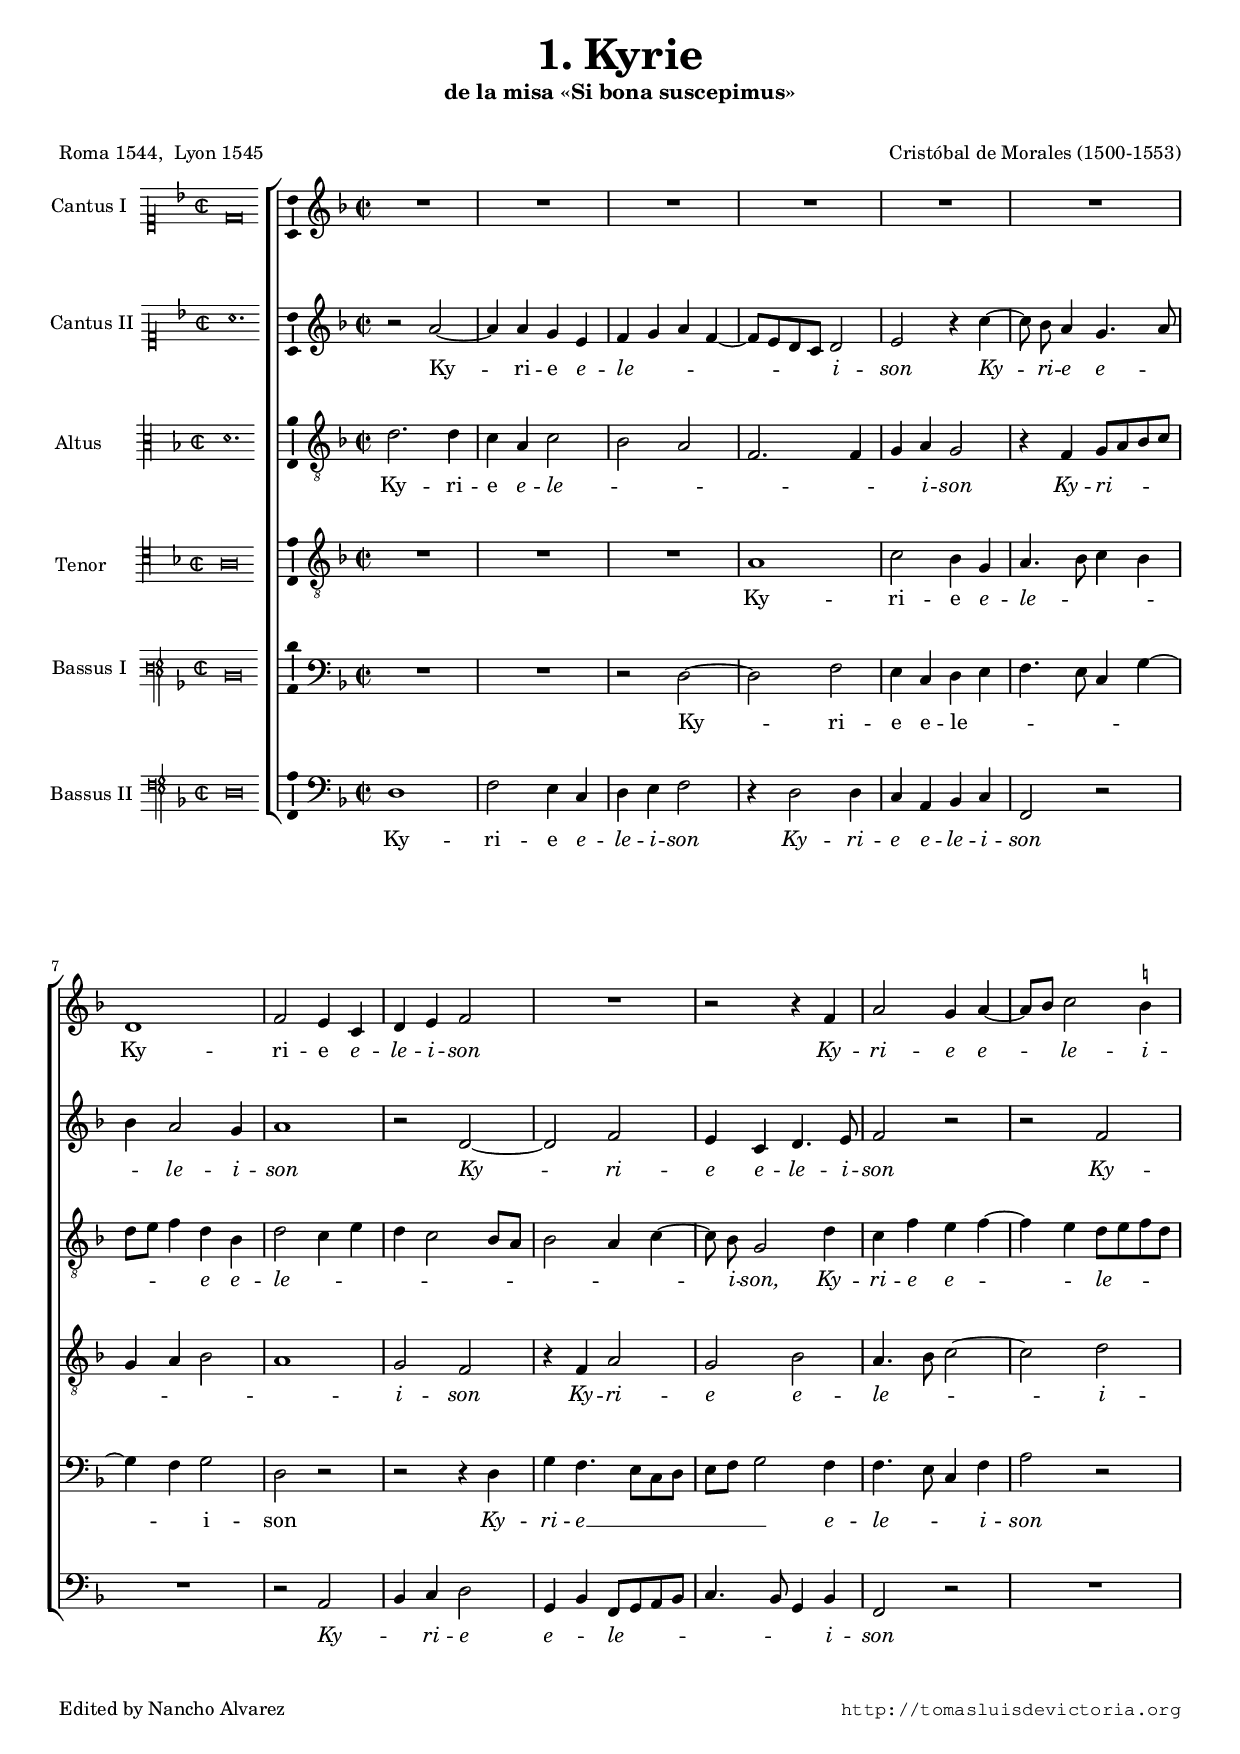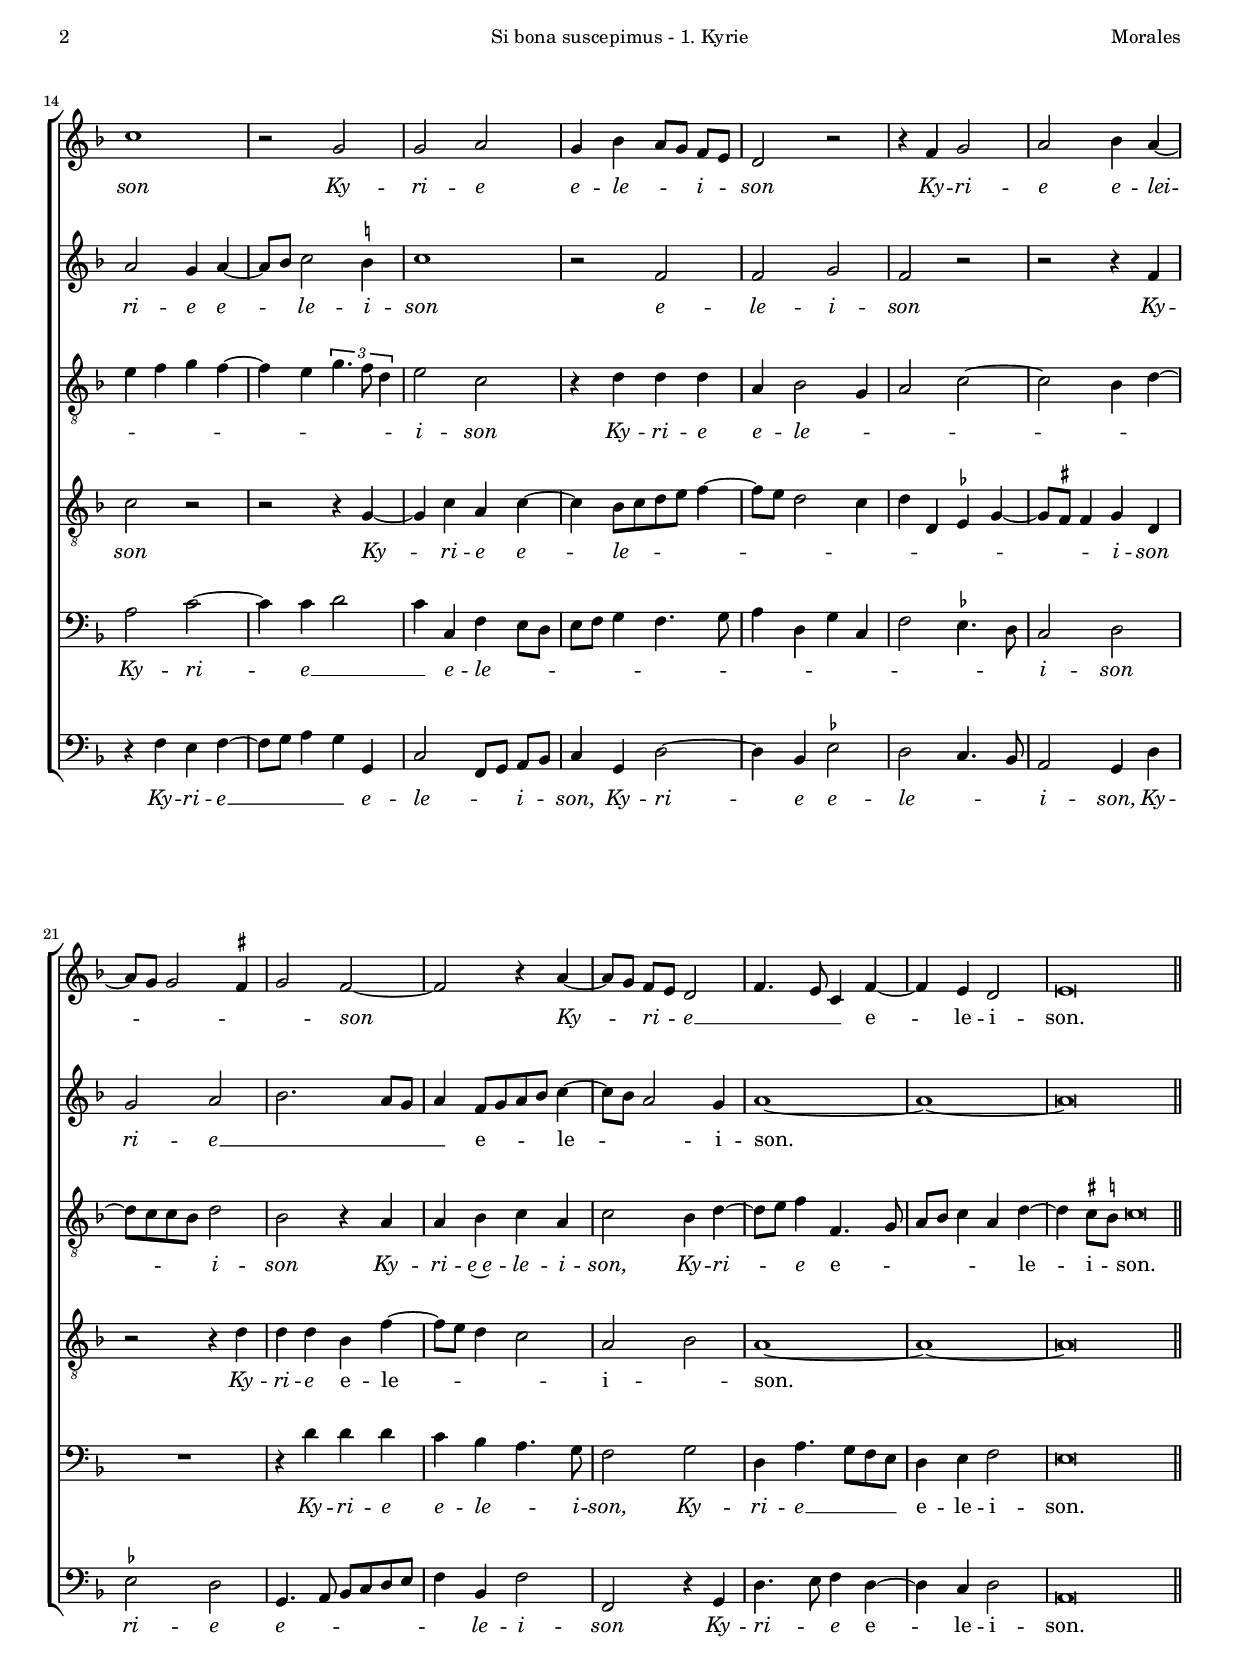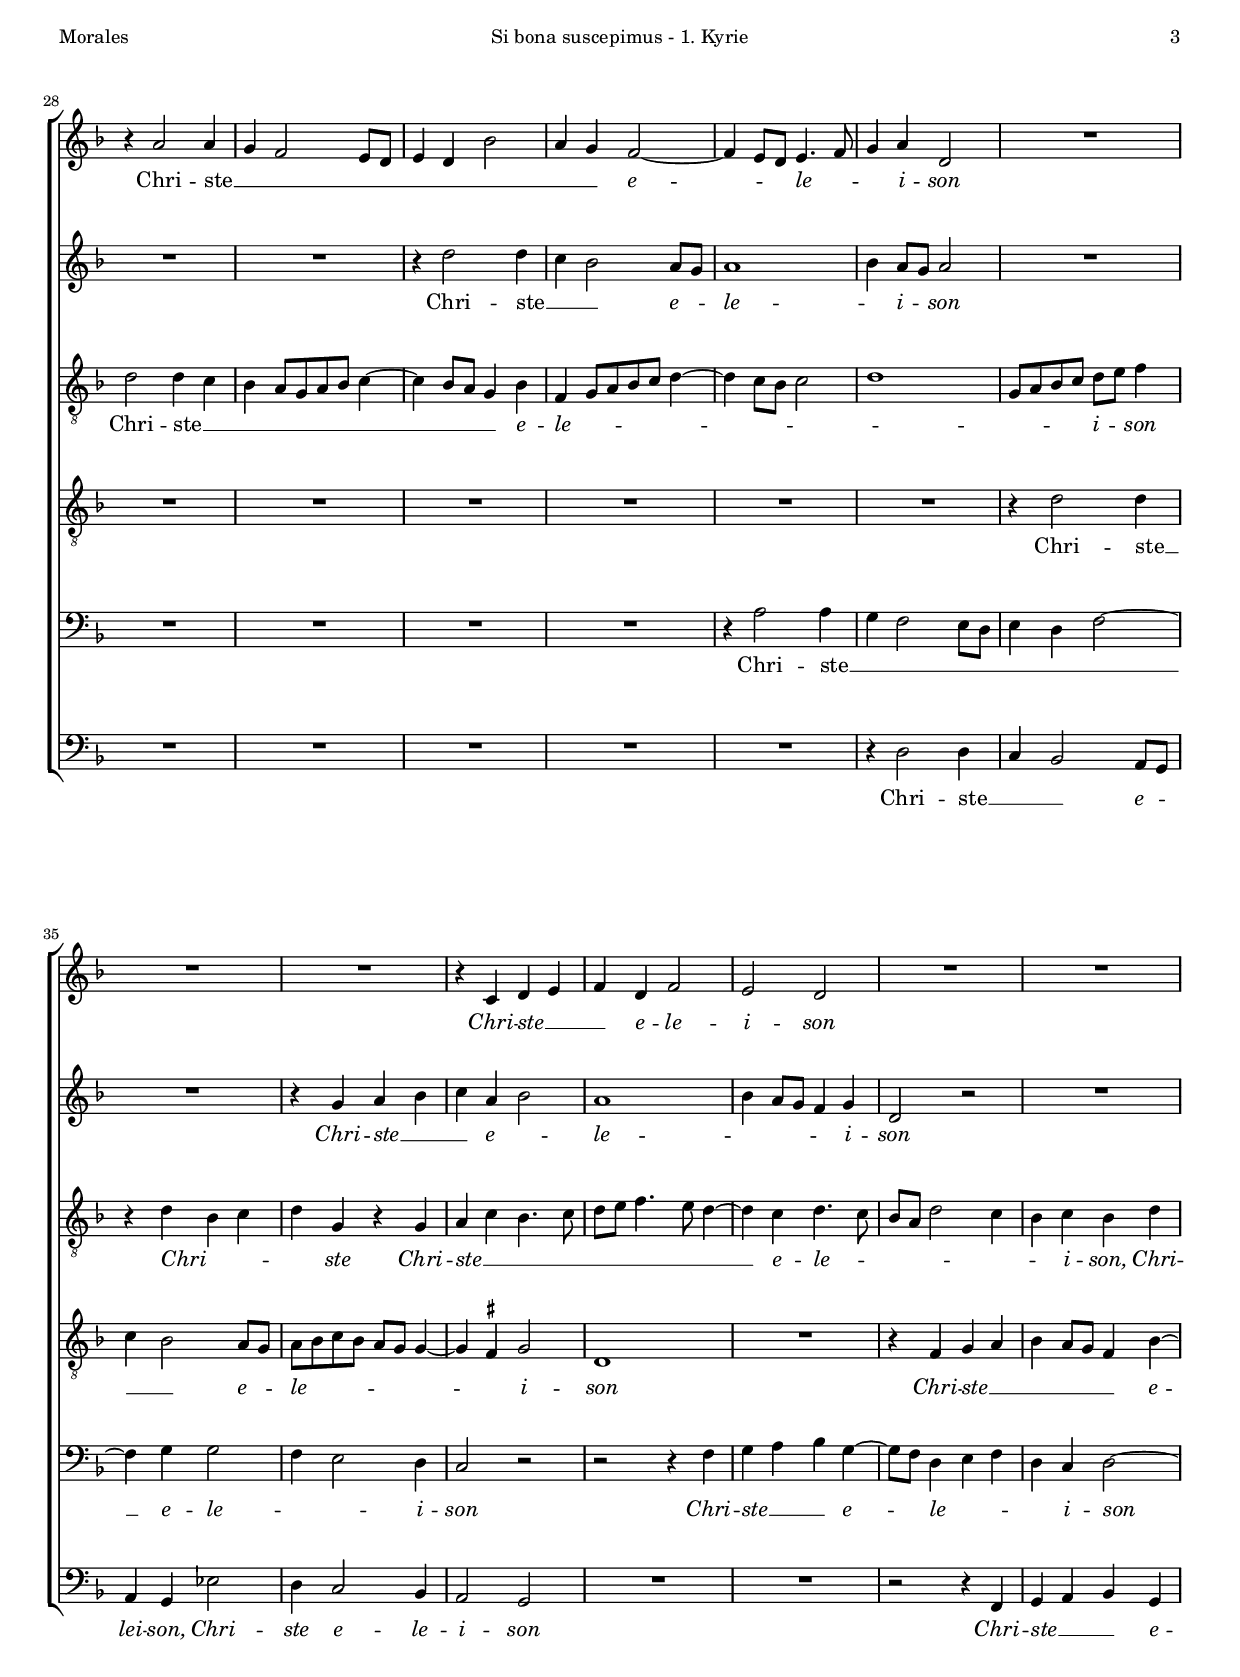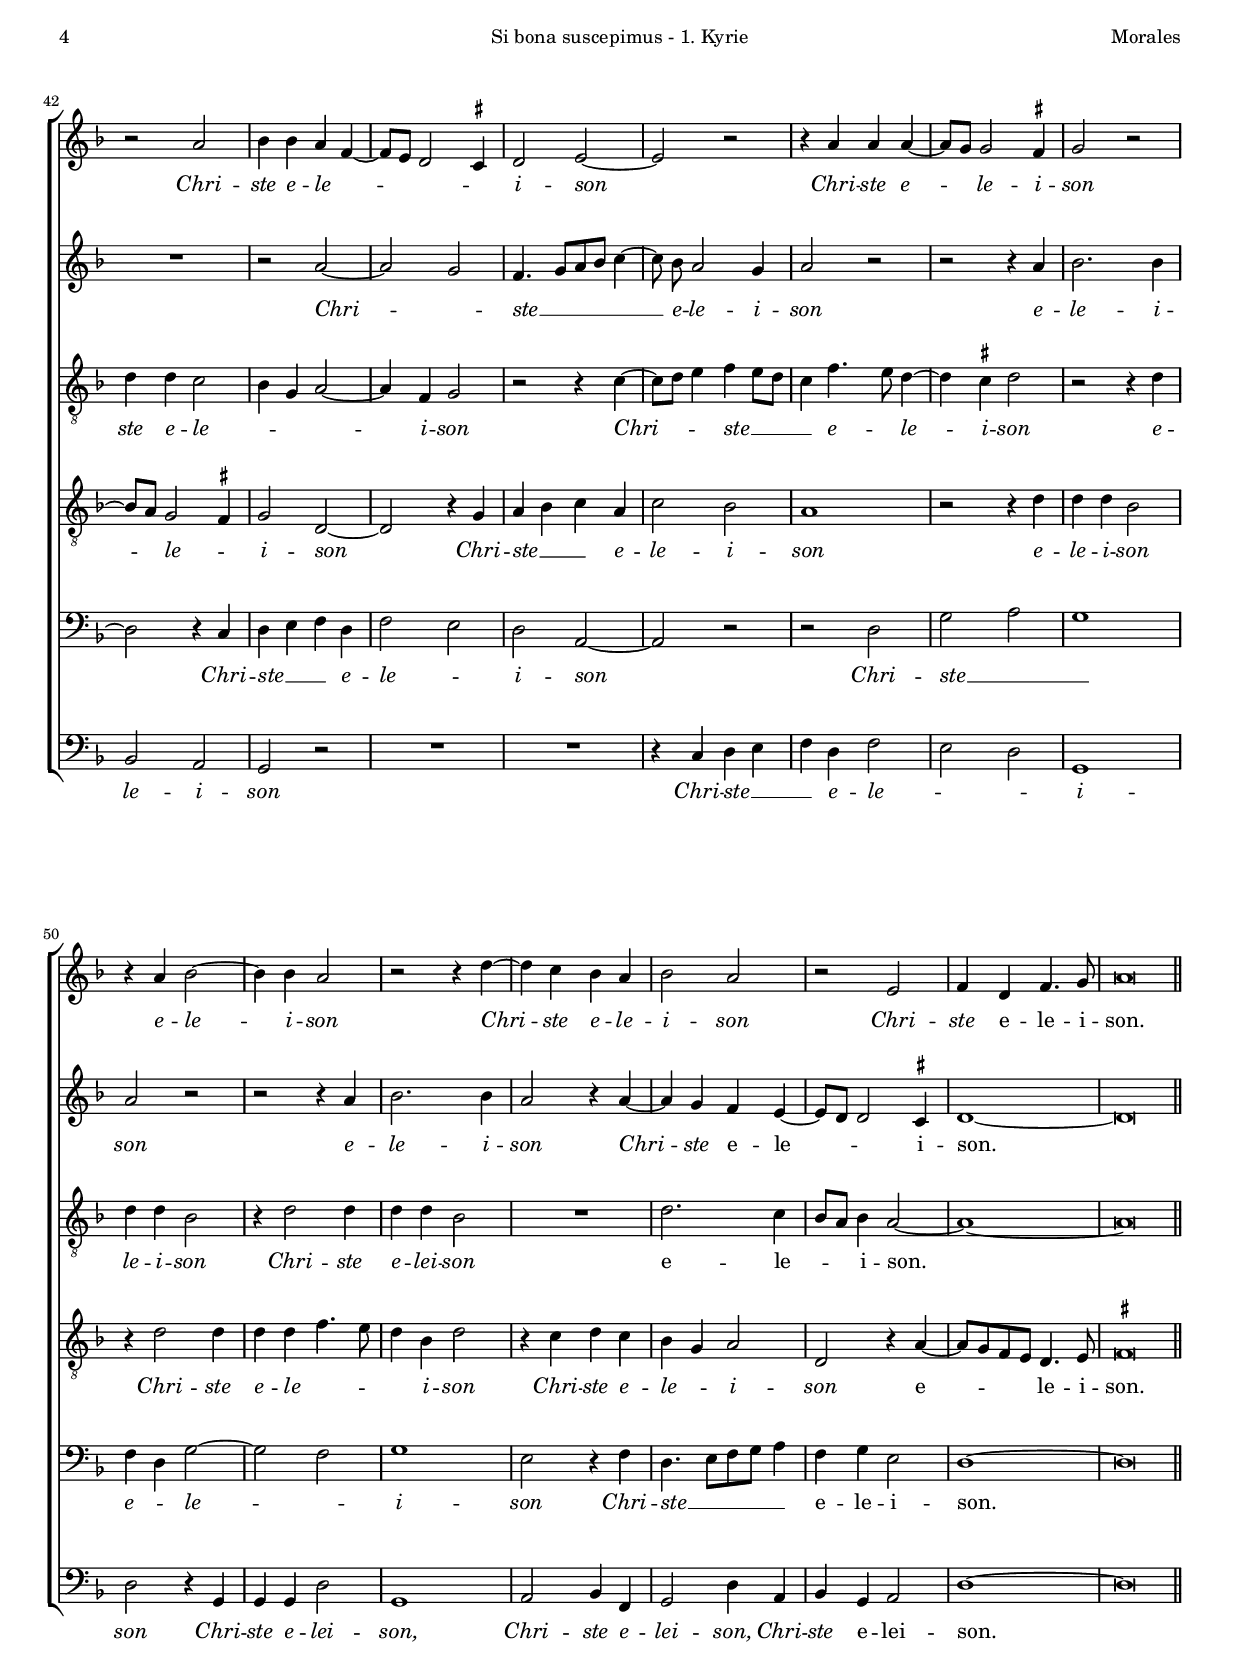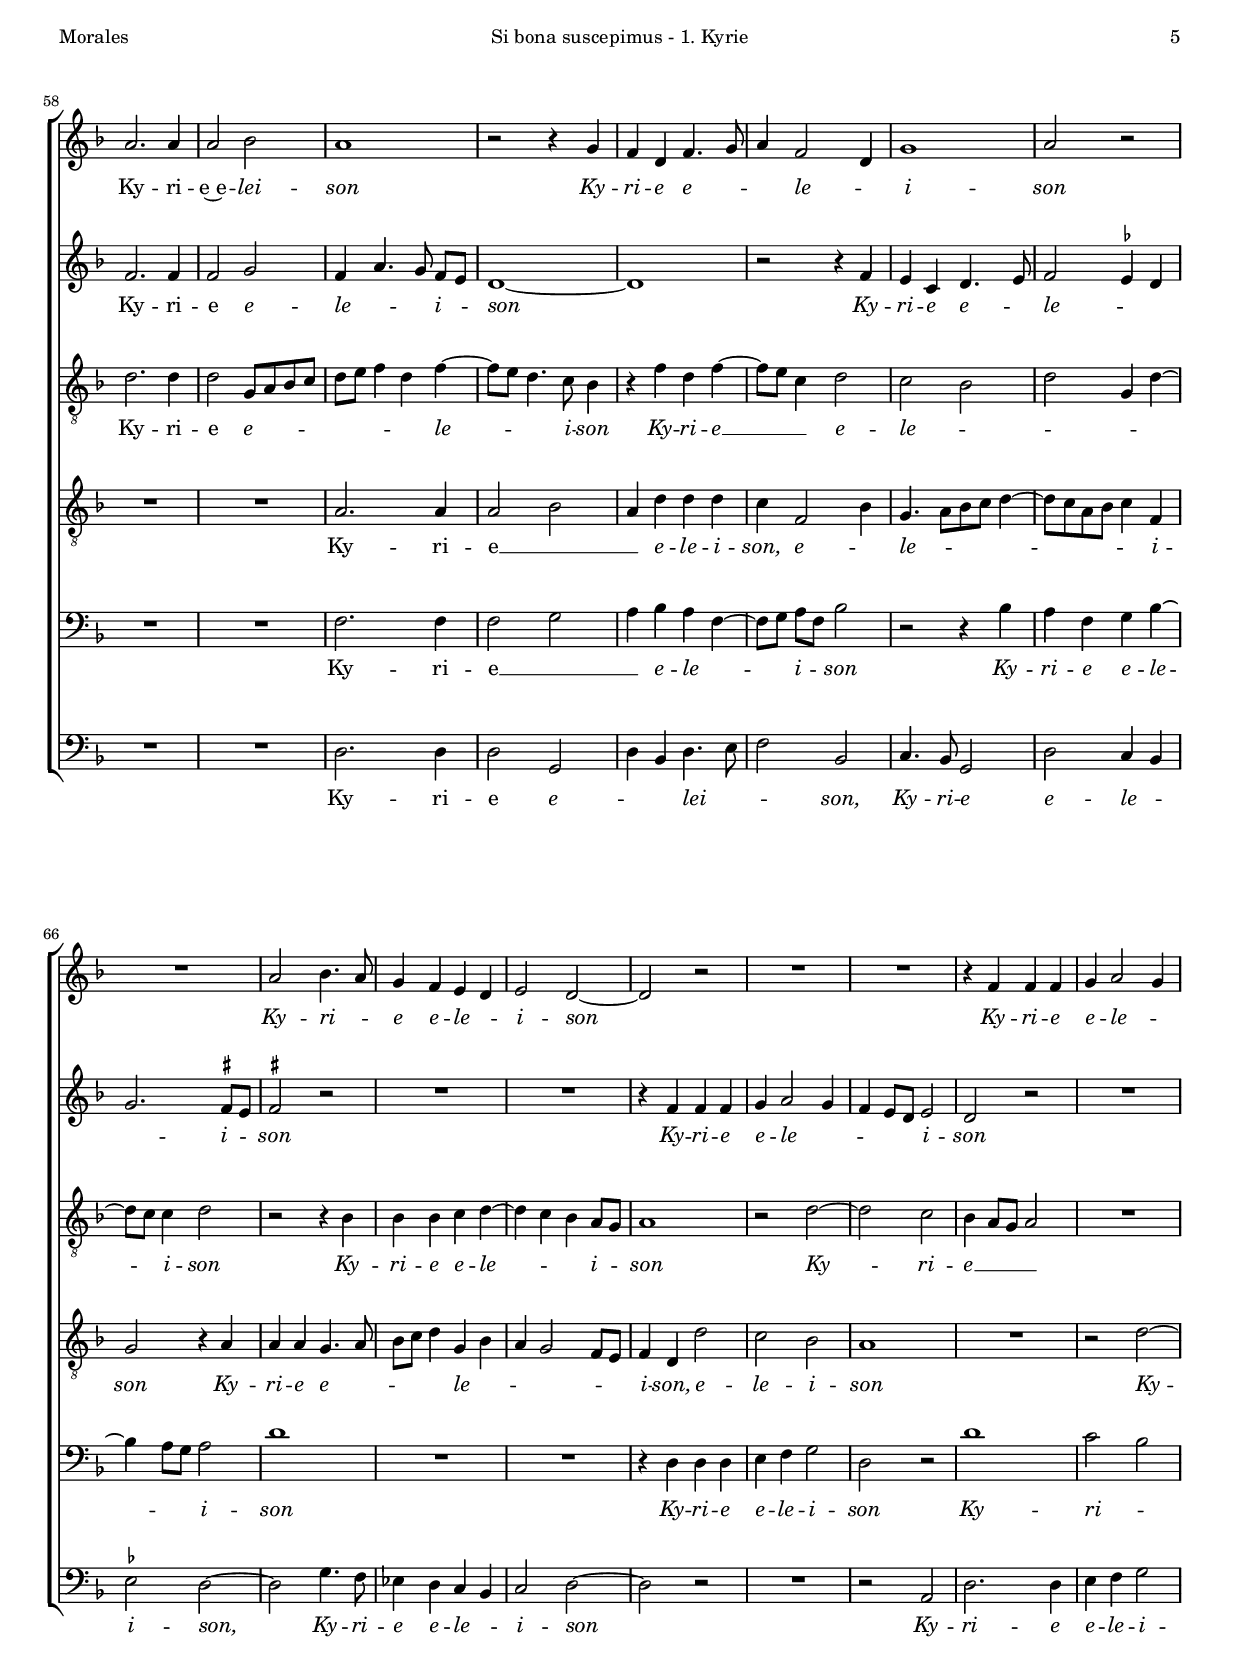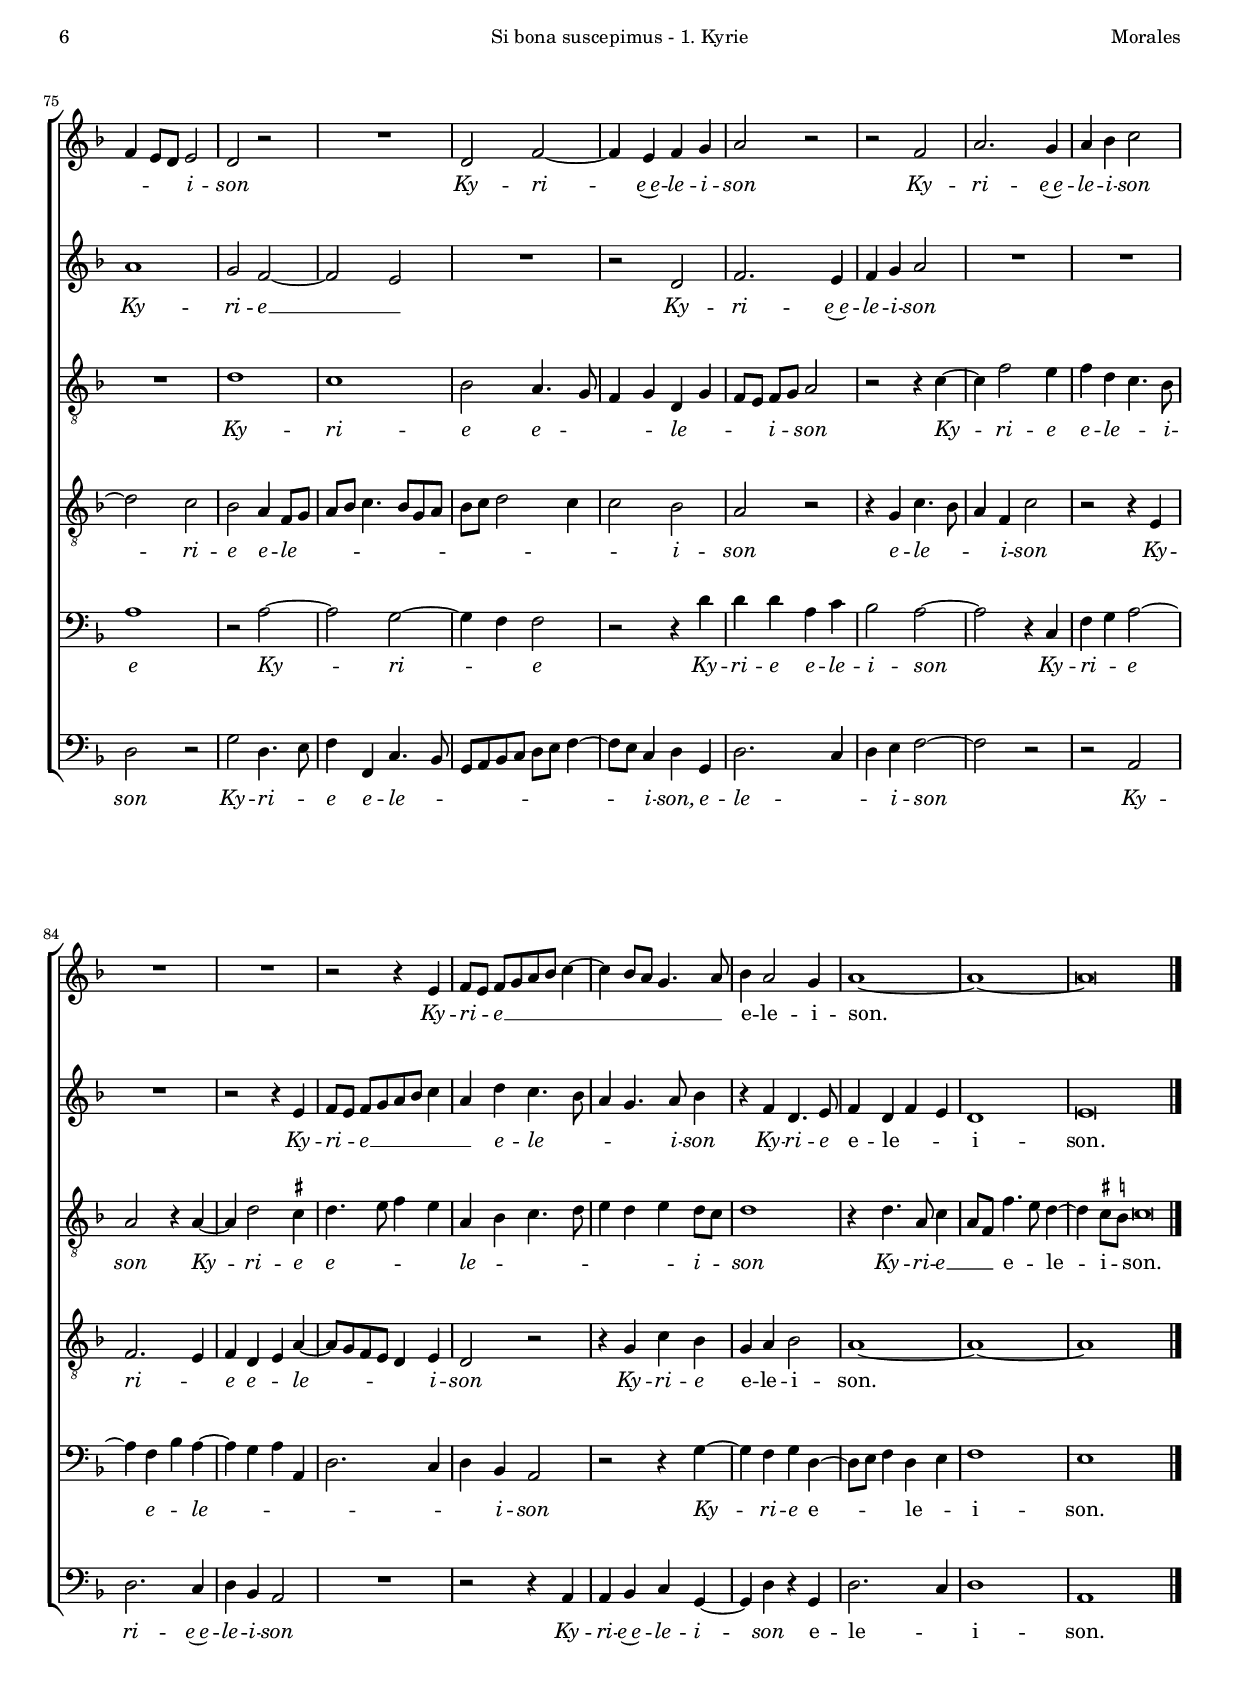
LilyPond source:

\version "2.18.0"

#(set-default-paper-size "a4")
#(set-global-staff-size 16.5)
#(ly:set-option 'point-and-click #f)
%mobile -s13.0 -i3.0

italicas=\override LyricText.font-shape = #'italic
rectas=\override LyricText.font-shape = #'upright
ss=\once \set suggestAccidentals = ##t
incipitwidth = 20
mtempo={\tempo 4 = 100}
mtempob={\tempo 4 = 50}

htitle="Si bona suscepimus - 1. Kyrie"
hcomposer="Morales"

\header {
	title=\markup{\fontsize #3 "1. Kyrie"}
	subtitle="de la misa «Si bona suscepimus»"
	subsubtitle=\markup{\null \vspace #1 }
	composer="Cristóbal de Morales (1500-1553)"
        pdfauthor=\composer
	%opus="(-)"
	poet=\markup{"Roma 1544,  Lyon 1545"}
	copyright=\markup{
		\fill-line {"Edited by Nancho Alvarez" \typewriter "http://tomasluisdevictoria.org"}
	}
%	tagline=""
}


global={\key f \major \time 2/2  \skip 1*27 \bar "||" \break
					\skip 1*30 \bar "||" \break
					\skip 1*35 \bar "|."
}

cantus={
	R1*4/4 |
	R1*4/4 |
	R1*4/4 |
	R1*4/4 |
%5
	R1*4/4 |
	R1*4/4 |
	d'1 |
	f'2 e'4 c' |
	d' e' f'2 |
%10
	R1*4/4 |
	r2 r4 f' |
	a'2 g'4 a' ~ |
	a'8 bes' c''2 \ss b'4 |
	c''1 |
%15
	r2 g' |
	g' a' |
	g'4 bes' a'8 g'  f'[ e'] |
	d'2 r |
	r4 f' g'2 |
%20
	a' bes'4 a' ~ |
	a'8 g' g'2 \ss fis'4 |
	g'2 f' ~ |
	f' r4 a' ~ |
	 a'8[ g']  f'[ e'] d'2 |
%25
	f'4. e'8 c'4 f' ~ |
	f' e' d'2 |
	e'\breve*1/2 |
	r4 a'2 a'4 |
	g' f'2 e'8 d' |
%30
	e'4 d' bes'2 |
	a'4 g' f'2 ~ |
	f'4 e'8 d' e'4. f'8 |
	g'4 a' d'2 |
	R1*4/4 |
%35
	R1*4/4 |
	R1*4/4 |
	r4 c' d' e' |
	f' d' f'2 |
	e' d' |
%40
	R1*4/4 |
	R1*4/4 |
	r2 a' |
	bes'4 bes' a' f' ~ |
	f'8 e' d'2 \ss cis'4 |
%45
	d'2 e' ~ |
	e' r |
	r4 a' a' a' ~ |
	a'8 g' g'2 \ss fis'4 |
	g'2 r |
%50
	r4 a' bes'2 ~ |
	bes'4 bes' a'2 |
	r r4 d'' ~ |
	d'' c'' bes' a' |
	bes'2 a' |
%55
	r e' |
	f'4 d' f'4. g'8 |
	a'\breve*1/2 |
	a'2. a'4 |
	a'2 bes' |
%60
	a'1 |
	r2 r4 g' |
	f' d' f'4. g'8 |
	a'4 f'2 d'4 |
	g'1 |
%65
	a'2 r |
	R1*4/4 |
	a'2 bes'4. a'8 |
	g'4 f' e' d' |
	e'2 d' ~ |
%70
	d' r |
	R1*4/4 |
	R1*4/4 |
	r4 f' f' f' |
	g' a'2 g'4 |
%75
	f' e'8 d' e'2 |
	d' r |
	R1*4/4 |
	d'2 f' ~ |
	f'4 e' f' g' |
%80
	a'2 r |
	r f' |
	a'2. g'4 |
	a' bes' c''2 |
	R1*4/4 |
%85
	R1*4/4 |
	r2 r4 e' |
	 f'8[ e']  f'[ g' a' bes'] c''4 ~ |
	c'' bes'8 a' g'4. a'8 |
	bes'4 a'2 g'4 |
%90
	a'1 ~ |
	a' ~ |
	a'\breve*1/2
}

cantusdos={
	r2 a' ~ |
	a'4 a' g' e' |
	f' g' a' f' ~ |
	f'8 e' d' c' d'2 |
%5
	e' r4 c'' ~ |
	\set Staff.autoBeaming = ##f
	c''8 bes' a'4 g'4. a'8 |
	\set Staff.autoBeaming = ##t
	bes'4 a'2 g'4 |
	a'1 |
	r2 d' ~ |
%10
	d' f' |
	e'4 c' d'4. e'8 |
	f'2 r |
	r f' |
	a' g'4 a' ~ |
%15
	a'8 bes' c''2 \ss b'4 |
	c''1 |
	r2 f' |
	f' g' |
	f' r |
%20
	r r4 f' |
	g'2 a' |
	bes'2. a'8 g' |
	a'4  f'8[ g' a' bes'] c''4 ~ |
	c''8 bes' a'2 g'4 |
%25
	a'1 ~ |
	a' ~ |
	a'\breve*1/2 |
	R1*4/4 |
	R1*4/4 |
%30
	r4 d''2 d''4 |
	c'' bes'2 a'8 g' |
	a'1 |
	bes'4 a'8 g' a'2 |
	R1*4/4 |
%35
	R1*4/4 |
	r4 g' a' bes' |
	c'' a' bes'2 |
	a'1 |
	bes'4 a'8 g' f'4 g' |
%40
	d'2 r |
	R1*4/4 |
	R1*4/4 |
	r2 a' ~ |
	a' g' |
%45
	f'4.  g'8[ a' bes'] c''4 ~ |
	\set Staff.autoBeaming = ##f
	c''8 bes' a'2 g'4 |
	\set Staff.autoBeaming = ##t
	a'2 r |
	r r4 a' |
	bes'2. bes'4 |
%50
	a'2 r |
	r r4 a' |
	bes'2. bes'4 |
	a'2 r4 a' ~ |
	a' g' f' e' ~ |
%55
	e'8 d' d'2 \ss cis'4 |
	d'1 ~ |
	d'\breve*1/2 |
	f'2. f'4 |
	f'2 g' |
%60
	f'4 a'4. g'8  f'[ e'] |
	d'1 ~ |
	d' |
	r2 r4 f' |
	e' c' d'4. e'8 |
%65
	f'2 \ss ees'4 d' |
	g'2. \ss fis'8 e' |
	\ss fis'2 r |
	R1*4/4 |
	R1*4/4 |
%70
	r4 f' f' f' |
	g' a'2 g'4 |
	f' e'8 d' e'2 |
	d' r |
	R1*4/4 |
%75
	a'1 |
	g'2 f' ~ |
	f' e' |
	R1*4/4 |
	r2 d' |
%80
	f'2. e'4 |
	f' g' a'2 |
	R1*4/4 |
	R1*4/4 |
	R1*4/4 |
%85
	r2 r4 e' |
	 f'8[ e']  f'[ g' a' bes'] c''4 |
	a' d'' c''4. bes'8 |
	a'4 g'4. a'8 bes'4 |
	r f' d'4. e'8 |
%90
	f'4 d' f' e' |
	d'1 |
	e'\breve*1/2 
}

altus={
	d'2. d'4 |
	c' a c'2 |
	bes a |
	f2. f4 |
%5
	g a g2 |
	r4 f g8 a bes c' |
	d' e' f'4 d' bes |
	d'2 c'4 e' |
	d' c'2 bes8 a |
%10
	bes2 a4 c' ~ |
	\set Staff.autoBeaming = ##f
	c'8 bes g2 d'4 |
	\set Staff.autoBeaming = ##t
	c' f' e' f' ~ |
	f' e' d'8 e' f' d' |
	e'4 f' g' f' ~ |
%15
	f' e'
	\tupletUp
	\times 2/3{g'4. f'8 d'4}
	e'2 c' |
	r4 d' d' d' |
	a bes2 g4 |
	a2 c' ~ |
%20
	c' bes4 d' ~ |
	d'8 c' c' bes d'2 |
	bes r4 a |
	a bes c' a |
	c'2 bes4 d' ~ |
%25
	d'8 e' f'4 f4. g8 |
	a bes c'4 a d' ~ |
	d' \ss cis'8 \ss b \mtempob cis'\breve*1/4 |
	\mtempo 
	d'2 d'4 c' |
	bes  a8[ g a bes] c'4 ~ |
%30
	c' bes8 a g4 bes |
	f  g8[ a bes c'] d'4 ~ |
	d' c'8 bes c'2 |
	d'1 |
	g8 a bes c' d' e' f'4 |
%35
	r d' bes c' |
	d' g r g |
	a c' bes4. c'8 |
	d' e' f'4. e'8 d'4 ~ |
	d' c' d'4. c'8 |
%40
	bes a d'2 c'4 |
	bes c' bes d' |
	d' d' c'2 |
	bes4 g a2 ~ |
	a4 f g2 |
%45
	r r4 c' ~ |
	c'8 d' e'4 f' e'8 d' |
	c'4 f'4. e'8 d'4 ~ |
	d' \ss cis' d'2 |
	r r4 d' |
%50
	d' d' bes2 |
	r4 d'2 d'4 |
	d' d' bes2 |
	R1*4/4 |
	d'2. c'4 |
%55
	bes8 a bes4 a2 ~ |
	a1 ~ |
	a\breve*1/2 |
	d'2. d'4 |
	d'2 g8 a bes c' |
%60
	d' e' f'4 d' f' ~ |
	f'8 e' d'4. c'8 bes4 |
	r f' d' f' ~ |
	f'8 e' c'4 d'2 |
	c' bes |
%65
	d' g4 d' ~ |
	d'8 c' c'4 d'2 |
	r r4 bes |
	bes bes c' d' ~ |
	d' c' bes a8 g |
%70
	a1 |
	r2 d' ~ |
	d' c' |
	bes4 a8 g a2 |
	R1*4/4 |
%75
	R1*4/4 |
	d'1 |
	c' |
	bes2 a4. g8 |
	f4 g d g |
%80
	 f8[ e]  f[ g] a2 |
	r r4 c' ~ |
	c' f'2 e'4 |
	f' d' c'4. bes8 |
	a2 r4 a ~ |
%85
	a d'2 \ss cis'4 |
	d'4. e'8 f'4 e' |
	a bes c'4. d'8 |
	e'4 d' e' d'8 c' |
	d'1 |
%90
	r4 d'4. a8 c'4 |
	a8 f f'4. e'8 d'4 ~ |
	d' \ss cis'8 \ss b \mtempob cis'\breve*1/4
}

tenor={
	R1*4/4 |
	R1*4/4 |
	R1*4/4 |
	a1 |
%5
	c'2 bes4 g |
	a4. bes8 c'4 bes |
	g a bes2 |
	a1 |
	g2 f |
%10
	r4 f a2 |
	g bes |
	a4. bes8 c'2 ~ |
	c' d' |
	c' r |
%15
	r r4 g ~ |
	g c' a c' ~ |
	c'  bes8[ c' d' e'] f'4 ~ |
	f'8 e' d'2 c'4 |
	d' d \ss ees g ~ |
%20
	g8 \ss fis fis4 g d |
	r2 r4 d' |
	d' d' bes f' ~ |
	f'8 e' d'4 c'2 |
	a bes |
%25
	a1 ~ |
	a ~ |
	a\breve*1/2 |
	R1*4/4 |
	R1*4/4 |
%30
	R1*4/4 |
	R1*4/4 |
	R1*4/4 |
	R1*4/4 |
	r4 d'2 d'4 |
%35
	c' bes2 a8 g |
	a bes c' bes a g g4 ~ |
	g \ss fis g2 |
	d1 |
	R1*4/4 |
%40
	r4 f g a |
	bes a8 g f4 bes ~ |
	bes8 a g2 \ss fis4 |
	g2 d ~ |
	d r4 g |
%45
	a bes c' a |
	c'2 bes |
	a1 |
	r2 r4 d' |
	d' d' bes2 |
%50
	r4 d'2 d'4 |
	d' d' f'4. e'8 |
	d'4 bes d'2 |
	r4 c' d' c' |
	bes g a2 |
%55
	d r4 a ~ |
	a8 g f e d4. e8 |
	\ss fis\breve*1/2 |
	R1*4/4 |
	R1*4/4 |
%60
	a2. a4 |
	a2 bes |
	a4 d' d' d' |
	c' f2 bes4 |
	g4.  a8[ bes c'] d'4 ~ |
%65
	d'8 c' a bes c'4 f |
	g2 r4 a |
	a a g4. a8 |
	bes c' d'4 g bes |
	a g2 f8 e |
%70
	f4 d d'2 |
	c' bes |
	a1 |
	R1*4/4 |
	r2 d' ~ |
%75
	d' c' |
	bes a4 f8 g |
	a bes c'4. bes8 g a |
	bes c' d'2 c'4 |
	c'2 bes |
%80
	a r |
	r4 g c'4. bes8 |
	a4 f c'2 |
	r r4 e |
	f2. e4 |
%85
	f d e a ~ |
	a8 g f e d4 e |
	d2 r |
	r4 g c' bes |
	g a bes2 |
%90
	a1 ~ |
	a ~ |
	a 
}

bassus={
	R1*4/4 |
	R1*4/4 |
	r2 d ~ |
	d f |
%5
	e4 c d e |
	f4. e8 c4 g ~ |
	g f g2 |
	d r |
	r r4 d |
%10
	g f4. e8 c d |
	e f g2 f4 |
	f4. e8 c4 f |
	a2 r |
	a c' ~ |
%15
	c'4 c' d'2 |
	c'4 c f e8 d |
	e f g4 f4. g8 |
	a4 d g c |
	f2 \ss ees4. d8 |
%20
	c2 d |
	R1*4/4 |
	r4 d' d' d' |
	c' bes a4. g8 |
	f2 g |
%25
	d4 a4. g8 f e |
	d4 e f2 |
	e\breve*1/2 |
	R1*4/4 |
	R1*4/4 |
%30
	R1*4/4 |
	R1*4/4 |
	r4 a2 a4 |
	g f2 e8 d |
	e4 d f2 ~ |
%35
	f4 g g2 |
	f4 e2 d4 |
	c2 r |
	r r4 f |
	g a bes g ~ |
%40
	g8 f d4 e f |
	d c d2 ~ |
	d r4 c |
	d e f d |
	f2 e |
%45
	d a, ~ |
	a, r |
	r d |
	g a |
	g1 |
%50
	f4 d g2 ~ |
	g f |
	g1 |
	e2 r4 f |
	d4.  e8[ f g] a4 |
%55
	f g e2 |
	d1 ~ |
	d\breve*1/2 |
	R1*4/4 |
	R1*4/4 |
%60
	f2. f4 |
	f2 g |
	a4 bes a f ~ |
	 f8[ g]  a[ f] bes2 |
	r r4 bes |
%65
	a f g bes ~ |
	bes a8 g a2 |
	d'1 |
	R1*4/4 |
	R1*4/4 |
%70
	r4 d d d |
	e f g2 |
	d r |
	d'1 |
	c'2 bes |
%75
	a1 |
	r2 a ~ |
	a g ~ |
	g4 f f2 |
	r r4 d' |
%80
	d' d' a c' |
	bes2 a ~ |
	a r4 c |
	f g a2 ~ |
	a4 f bes a ~ |
%85
	a g a a, |
	d2. c4 |
	d bes, a,2 |
	r r4 g ~ |
	g f g d ~ |
%90
	d8 e f4 d e |
	f1 |
	e
}

bassusdos={
	d1 |
	f2 e4 c |
	d e f2 |
	r4 d2 d4 |
%5
	c a, bes, c |
	f,2 r |
	R1*4/4 |
	r2 a, |
	bes,4 c d2 |
%10
	g,4 bes, f,8 g, a, bes, |
	c4. bes,8 g,4 bes, |
	f,2 r |
	R1*4/4 |
	r4 f e f ~ |
%15
	f8 g a4 g g, |
	c2  f,8[ g,]  a,[ bes,] |
	c4 g, d2 ~ |
	d4 bes, \ss ees2 |
	d c4. bes,8 |
%20
	a,2 g,4 d |
	\ss ees2 d |
	g,4. a,8 bes, c d e |
	f4 bes, f2 |
	f, r4 g, |
%25
	d4. e8 f4 d ~ |
	d c d2 |
	a,\breve*1/2 |
	R1*4/4 |
	R1*4/4 |
%30
	R1*4/4 |
	R1*4/4 |
	R1*4/4 |
	r4 d2 d4 |
	c bes,2 a,8 g, |
%35
	a,4 g, ees2 |
	d4 c2 bes,4 |
	a,2 g, |
	R1*4/4 |
	R1*4/4 |
%40
	r2 r4 f, |
	g, a, bes, g, |
	bes,2 a, |
	g, r |
	R1*4/4 |
%45
	R1*4/4 |
	r4 c d e |
	f d f2 |
	e d |
	g,1 |
%50
	d2 r4 g, |
	g, g, d2 |
	g,1 |
	a,2 bes,4 f, |
	g,2 d4 a, |
%55
	bes, g, a,2 |
	d1 ~ |
	d\breve*1/2 |
	R1*4/4 |
	R1*4/4 |
%60
	d2. d4 |
	d2 g, |
	d4 bes, d4. e8 |
	f2 bes, |
	c4. bes,8 g,2 |
%65
	d c4 bes, |
	\ss ees2 d ~ |
	d g4. f8 |
	ees4 d c bes, |
	c2 d ~ |
%70
	d r |
	R1*4/4 |
	r2 a, |
	d2. d4 |
	e f g2 |
%75
	d r |
	g d4. e8 |
	f4 f, c4. bes,8 |
	g, a, bes, c d e f4 ~ |
	f8 e c4 d g, |
%80
	d2. c4 |
	d e f2 ~ |
	f r |
	r a, |
	d2. c4 |
%85
	d bes, a,2 |
	R1*4/4 |
	r2 r4 a, |
	a, bes, c g, ~ |
	g, d r g, |
%90
	d2. c4 |
	d1 |
	a,
}

textocantus=\lyricmode{
Ky -- ri -- e
\italicas
e -- le -- i -- son
Ky -- ri -- e e -- _ _ le -- i -- son
Ky -- ri -- e e -- le -- _ _ i -- _ son
Ky -- ri -- e e -- lei -- _ _ _ _ _ son _ 
Ky -- _ _ ri -- _ e __ _ _ _ 
\rectas
e -- _ le -- i -- son.
Chri -- ste __ _ _ _ _ _ _ _ _ _ 
\italicas
e -- _ _ _ le -- _ _ i -- son
Chri -- ste __ _ _ e -- le -- i -- son
Chri -- ste e -- le -- _ _ _ _ _ i -- son _
Chri -- ste e -- _ _ le -- i -- son
e -- le -- _ i -- son
Chri -- _ ste e -- le -- i -- son
Chri -- ste 
\rectas
e -- le -- i -- son.
Ky -- ri -- e~e -- 
\italicas
lei -- son
Ky -- ri -- e e -- _ _ le -- _ i -- son
Ky -- ri -- _ e e -- le -- _ i -- son _
Ky -- ri -- e e -- le -- _ _ _ _ i -- son
Ky -- ri -- _ e~e -- le -- i -- son
Ky -- ri -- e~e -- le -- i -- son
Ky -- ri -- _ e __ _ _ _ _ _ _ _ _ _ 
\rectas
e -- le -- i -- son. _ _ 
}

textocantusdos=\lyricmode{
Ky -- _ ri -- e 
\italicas
e -- le -- _ _ _ _ _ _ _ i -- son
Ky -- _ ri -- e e -- _ _ le -- i -- son
Ky -- _ ri -- e e -- le -- i -- son
Ky -- ri -- e e -- _ _ le -- i -- son
e -- le -- i -- son
Ky -- ri -- e __ _ _ _ _ 
\rectas
e -- _ _ _ le -- _ _ _ i -- son. _ _ 
Chri -- ste __ _ _ 
\italicas
e -- _ le -- _ i -- _ son
Chri -- ste __ _ _ e -- _ le -- _ _ _ _ i -- son
Chri -- _ _ ste __ _ _ _ _ _ e -- le -- i -- son
e -- le -- i -- son
e -- le -- i -- son
Chri -- _ ste 
\rectas
e -- le -- _ _ _ i -- son. _
Ky -- ri -- e
\italicas
e -- le -- _ _ i -- _ son _
Ky -- ri -- e e -- _ le -- _ _ _ i -- _ son
Ky -- ri -- e e -- le -- _ _ _ _ i -- son
Ky -- ri -- e __ _ _ 
Ky -- ri -- e~e -- le -- i -- son
Ky -- ri -- _ e __ _ _ _ _ _ e -- le -- _ _ _ i -- son
Ky -- ri -- e 
\rectas
e -- le -- _ _ i -- son.
}

textoaltus=\lyricmode{
Ky -- ri -- e
\italicas
e -- le -- _ _ _ _ _ i -- son
Ky -- ri -- _ _ _ _ _ _ e e -- le -- _ _ _ _ _ _ _ _ _ _ i -- son,
Ky -- ri -- e e -- _ _ _ le -- _ _ _ _ _ _ _ _ _ _ _ _ i -- son
Ky -- ri -- e e -- le -- _ _ _ _ _ _ _ _ _ _ i -- son
Ky -- ri -- e~e -- le -- i -- son,
Ky -- ri -- _ _ e
\rectas
e -- _ _ _ _ _ le -- _ i -- _ son.
Chri -- ste __ _ _ _ _ _ _ _ _ _ _ _ 
\italicas
e -- le -- _ _ _ _ _ _ _ _ _ _ _ _ _ _ i -- _ son
Chri -- _ _ _ ste
Chri -- ste __ _ _ _ _ _ _ _ _ _ e -- le -- _ _ _ _ _ _ i -- son,
Chri -- ste e -- le -- _ _ _ _ i -- son
Chri -- _ _ _ ste __ _ _ _ e -- _ le -- _ i -- son
e -- le -- i -- son
Chri -- ste e -- lei -- son
\rectas
e -- le -- _ _ i -- son. _ _ 
Ky -- ri -- e
\italicas e -- _ _ _ _ _ _ _ le -- _ _ _ i -- son
Ky -- ri -- e __ _ _ _ e -- le -- _ _ _ _ _ _ i -- son
Ky -- ri -- e e -- le -- _ _ _ i -- _ son
Ky -- _ ri -- e __ _ _ _ 
Ky -- ri -- e e -- _ _ _ le -- _ _ _ i -- _ son
Ky -- _ ri -- e e -- le -- _ i -- son
Ky -- _ ri -- e e -- _ _ _ le -- _ _ _ _ _ _ i -- _ son
Ky -- ri -- e __ _ _ 
\rectas
e -- _ le -- _ i -- _ son.
}

textotenor=\lyricmode{
Ky -- ri -- e 
\italicas
e -- le -- _ _ _ _ _ _ _ i -- son
Ky -- ri -- e e -- le -- _ _ _ i -- son
Ky -- _ ri -- e e -- _ le -- _ _ _ _ _ _ _ _ _ _ _ _ _ _ _ i -- son
Ky -- ri -- e
\rectas
e -- le -- _ _ _ _ i -- _ son. _ _ 
Chri -- ste __ _ _ 
\italicas
e -- _ le -- _ _ _ _ _ _ _ _ i -- son
Chri -- ste __ _ _ _ _ _ e -- _ _ le -- _ i -- son _
Chri -- ste __ _ _ e -- le -- i -- son
e -- le -- i -- son
Chri -- ste e -- le -- _ _ _ i -- son
Chri -- ste e -- le -- _ i -- son
\rectas
e -- _ _ _ _ le -- i -- son.
Ky -- ri -- e __ _ _ 
\italicas
e -- le -- i -- son,
e -- _ le -- _ _ _ _ _ _ _ _ _ i -- son
Ky -- ri -- e e -- _ _ _ _ le -- _ _ _ _ _ i -- son,
e -- le -- i -- son
Ky -- _ ri -- e e -- le -- _ _ _ _ _ _ _ _ _ _ _ _ i -- son
e -- le -- _ _ i -- son
Ky -- ri -- _ e e -- _ le -- _ _ _ _ _ i -- son
Ky -- ri -- e 
\rectas
e -- le -- i -- son. 
}

textobassus=\lyricmode{
Ky -- _ ri -- e e -- le -- _ _ _ _ _ _ _ i -- son
\italicas
Ky -- ri -- e __ _ _ _ _ _ _ e -- le -- _ _ i -- son
Ky -- ri -- _ e __ _ _ e -- le -- _ _ _ _ _ _ _ _ _ _ _ _ _ _ i -- son
Ky -- ri -- e e -- le -- _ i -- son,
Ky -- ri -- e __ _ _ _ 
\rectas
e -- le -- i -- son.
Chri -- ste __ _ _ _ _ _ _ _ _ 
\italicas
e -- le -- _ _ i -- son
Chri -- ste __ _ _ e -- _ _ le -- _ _ _ i -- son _
Chri -- ste __ _ _ e -- le -- _ i -- son _
Chri -- ste __ _ _ e -- _ le -- _ _ i -- son
Chri -- ste __ _ _ _ _ 
\rectas
e -- le -- i -- son. _
Ky -- ri -- e __ _ _ 
\italicas
e -- le -- _ _ _ i -- _ son
Ky -- ri -- e e -- le -- _ _ _ i -- son
Ky -- ri -- e e -- le -- i -- son
Ky -- ri -- _ e
Ky -- _ ri -- _ _ e
Ky -- ri -- e e -- le -- i -- son _
Ky -- ri -- _ e _ e -- _ le -- _ _ _ _ _ _ _ i -- son
Ky -- _ ri -- e 
\rectas 
e -- _ _ _ le -- _ i -- son.
}

textobassusdos=\lyricmode{
Ky -- ri -- e 
\italicas
e -- le -- i -- son
Ky -- ri -- e e -- le -- i -- son
Ky -- _ ri -- e e -- _ le -- _ _ _ _ _ _ i -- son
Ky -- ri -- e __ _ _ _ _ e -- le -- _ _ i -- _ son,
Ky -- ri -- _ e e -- le -- _ _ i -- son,
Ky -- ri -- e e -- _ _ _ _ _ _ le -- i -- son
Ky -- ri -- _ e 
\rectas
e -- _ le -- i -- son.
Chri -- ste __ _ _ 
\italicas
e -- _ lei -- son,
Chri -- ste e -- le -- i -- son
Chri -- ste __ _ _ e -- le -- i -- son
Chri -- ste __ _ _ e -- le -- _ _ i -- son
Chri -- ste e -- lei -- son,
Chri -- ste e -- lei -- son,
Chri -- ste 
\rectas
e -- lei -- son. _
Ky -- ri -- e
\italicas
e -- _ _ lei -- _ _ son,
Ky -- ri -- e e -- le -- _ i -- son, _
Ky -- ri -- e e -- le -- _ i -- son _
Ky -- ri -- e e -- le -- i -- son
Ky -- ri -- _ e e -- le -- _ _ _ _ _ _ _ _ _ _ i -- son,
e -- le -- _ _ i -- son _
Ky -- ri -- e~e -- le -- i -- son
Ky -- ri -- e~e -- le -- i -- _ son
\rectas
e -- le -- _ i -- son.
}


incipitcantus=\markup{
	\score{
		{ 
		\set Staff.instrumentName="Cantus I  "
		\override NoteHead.style = #'neomensural
		\override Staff.TimeSignature.style = #'neomensural
		\cadenzaOn 
		\clef "petrucci-c1"
		\key f \major
		\time 2/2
                d'\breve
		} 

	\layout { line-width=\incipitwidth indent = 0 }
	}
}

incipitcantusdos=\markup{
	\score{
		{ 
		\set Staff.instrumentName="Cantus II "
		\override NoteHead.style = #'neomensural
		\override Staff.TimeSignature.style = #'neomensural
		\cadenzaOn 
		\clef "petrucci-c1"
		\key f \major
		\time 2/2
                a'1.*4/3
		} 

	\layout { line-width=\incipitwidth indent = 0 }
	}
}

incipitaltus=\markup{
	\score{
		{ 
		\set Staff.instrumentName="Altus      "
		\override NoteHead.style = #'neomensural 
		\override Staff.TimeSignature.style = #'neomensural
		\cadenzaOn 
		\clef "petrucci-c3"
		\key f \major
		\time 2/2
                d'1.*4/3
		} 
	\layout { line-width=\incipitwidth indent = 0 }
	}
}


incipittenor=\markup{
	\score{
		{ 
		\set Staff.instrumentName="Tenor     "
		\override NoteHead.style = #'neomensural 
		\override Staff.TimeSignature.style = #'neomensural
		\cadenzaOn 
		\clef "petrucci-c4"
		\key f \major
		\time 2/2
                a\breve
		} 
	\layout { line-width=\incipitwidth indent=0 }
	}
}

incipitbassus=\markup{
	\score{
		{ 
		\set Staff.instrumentName="Bassus I  "
		\override NoteHead.style = #'neomensural
		\override Staff.TimeSignature.style = #'neomensural
		\cadenzaOn 
		\clef "petrucci-f3"
		\key f \major
		\time 2/2
                d\breve
		} 
	\layout { line-width=\incipitwidth indent = 0 }
	}
}

incipitbassusdos=\markup{
	\score{
		{ 
		\set Staff.instrumentName="Bassus II "
		\override NoteHead.style = #'neomensural
		\override Staff.TimeSignature.style = #'neomensural
		\cadenzaOn 
		\clef "petrucci-f4"
		\key f \major
		\time 2/2
                d\breve
		} 
	\layout { line-width=\incipitwidth indent = 0 }
	}
}

%\layout {
%       \context {\Voice
%               \remove Ligature_bracket_engraver
%               \consists Mensural_ligature_engraver
%       }
%       line-width=\incipitwidth
%       indent = 0
%}

\score {\transpose c' c'{
\new ChoirStaff<<

	\new Staff <<\global
	\new Voice="v1" {
		\set Staff.instrumentName=\incipitcantus
		\clef "treble"
		\cantus }
	\new Lyrics \lyricsto "v1" {\textocantus }
	>>

	\new Staff <<\global
	\new Voice="v5" {
		\set Staff.instrumentName=\incipitcantusdos
		\clef "treble"
		\cantusdos }
	\new Lyrics \lyricsto "v5" {\textocantusdos }
	>>

        \new Staff <<\global
	\new Voice="v2" {
		\set Staff.instrumentName=\incipitaltus
		\clef "G_8"
		\altus }
	\new Lyrics \lyricsto "v2" {\textoaltus }
	>>
	
	\new Staff <<\global
	\new Voice="v3" {
		\set Staff.instrumentName=\incipittenor
		\clef "G_8"
		\tenor }
	\new Lyrics \lyricsto "v3" {\textotenor }
	>>

	\new Staff <<\global
	\new Voice="v4" {
		\set Staff.instrumentName=\incipitbassus
		\clef "bass"
		\bassus }
	\new Lyrics \lyricsto "v4" {\textobassus }
	>>
	
	\new Staff <<\global
	\new Voice="v6" {
		\set Staff.instrumentName=\incipitbassusdos
		\clef "bass"
		\bassusdos }
	\new Lyrics \lyricsto "v6" {\textobassusdos }
	>>

>>

	} % transpose

\layout{ 
	\context {\Lyrics 
		\override VerticalAxisGroup.staff-affinity = #UP
		\override VerticalAxisGroup.nonstaff-relatedstaff-spacing =
			#'((basic-distance . 0) (minimum-distance . 0) (padding . 1))
		\override LyricText.font-size = #1.2
		\override LyricHyphen.minimum-distance = #0.5
	}
	\context {\Score 
		tempoHideNote = ##t
		\override BarNumber.padding = #2 
	}
	\context {\Voice 
		melismaBusyProperties = #'()
		%autoBeaming = ##f
	}
	\context {\Staff 
                %\RemoveEmptyStaves
                %\override VerticalAxisGroup.remove-first = ##t
		\override VerticalAxisGroup.staff-staff-spacing =
			#'((basic-distance . 11) (minimum-distance . 0) (padding . 1))
		\consists Ambitus_engraver 
		\override LigatureBracket.padding = #1
	}
}

%\midi { \mtempo }

}


\paper{
	evenHeaderMarkup=\markup  \fill-line { \fromproperty #'page:page-number-string \htitle \hcomposer }
	oddHeaderMarkup= \markup  \fill-line { \on-the-fly #not-first-page \hcomposer \on-the-fly #not-first-page \htitle \on-the-fly #not-first-page \fromproperty #'page:page-number-string }
	%system-count=20
	%page-count = 8
	ragged-last-bottom = ##f
	indent=3.7\cm
	system-system-spacing =
	#'((basic-distance . 20) (minimum-distance . 0) (padding . 5))
	top-system-spacing = % header
	#'((basic-distance . 10) (minimum-distance . 0) (padding . 0))
	last-bottom-spacing = % footer
	#'((basic-distance . 12) (minimum-distance . 0) (padding . 0))
	markup-system-spacing.padding = #1.5
}
